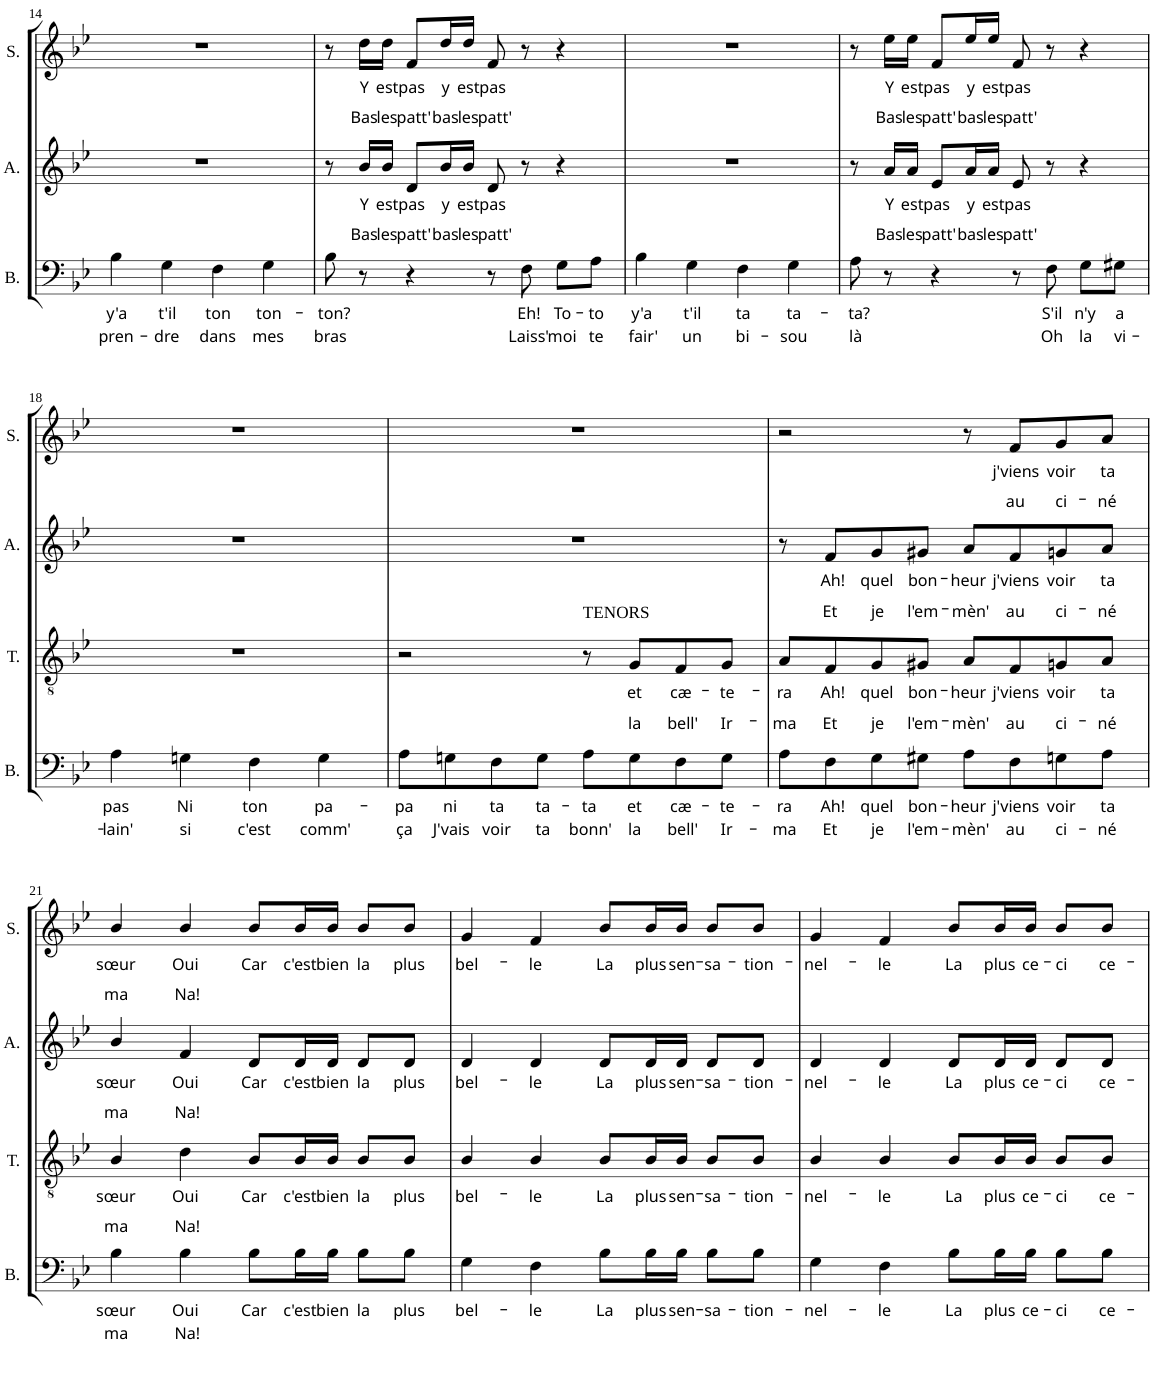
**kern	**text	**text	**kern	**text	**text	**kern	**text	**text	**kern	**text	**text
*part4	*part4	*part4	*part3	*part3	*part3	*part2	*part2	*part2	*part1	*part1	*part1
*staff4	*staff4	*staff4	*staff3	*staff3	*staff3	*staff2	*staff2	*staff2	*staff1	*staff1	*staff1
*I"Bass	*	*	*I"Ténor	*	*	*I"Alto	*	*	*I"Soprano	*	*
*I'B.	*	*	*I'T.	*	*	*I'A.	*	*	*I'S.	*	*
!!LO:PB:g=z
*clefF4	*	*	*clefGv2	*	*	*clefG2	*	*	*clefG2	*	*
*k[b-e-]	*	*	*k[b-e-]	*	*	*k[b-e-]	*	*	*k[b-e-]	*	*
*B-:	*	*	*B-:	*	*	*B-:	*	*	*B-:	*	*
*M4/4	*	*	*M4/4	*	*	*M4/4	*	*	*M4/4	*	*
=14	=14	=14	=14	=14	=14	=14	=14	=14	=14	=14	=14
!	!LO:LY:b	!LO:LY:b	!	!	!	!	!	!	!	!	!
4B-\	y'a	pren-	1r	.	.	1r	.	.	1r	.	.
!	!LO:LY:b	!LO:LY:b	!	!	!	!	!	!	!	!	!
4G\	t'il	-dre	.	.	.	.	.	.	.	.	.
!	!LO:LY:b	!LO:LY:b	!	!	!	!	!	!	!	!	!
4F\	ton	dans	.	.	.	.	.	.	.	.	.
!	!LO:LY:b	!LO:LY:b	!	!	!	!	!	!	!	!	!
4G\	ton-	mes	.	.	.	.	.	.	.	.	.
=15	=15	=15	=15	=15	=15	=15	=15	=15	=15	=15	=15
!	!LO:LY:b	!LO:LY:b	!	!	!	!	!	!	!	!	!
8B-\	-ton?	bras	1r	.	.	8r	.	.	8r	.	.
!	!	!	!	!	!	!	!LO:LY:b	!LO:LY:b	!	!LO:LY:b	!LO:LY:b
8r	.	.	.	.	.	16b-/LL	Y	Bas	16dd\LL	Y	Bas
!	!	!	!	!	!	!	!LO:LY:b	!LO:LY:b	!	!LO:LY:b	!LO:LY:b
.	.	.	.	.	.	16b-/JJ	est	les	16dd\JJ	est	les
!	!	!	!	!	!	!	!LO:LY:b	!LO:LY:b	!	!LO:LY:b	!LO:LY:b
4r	.	.	.	.	.	8d/L	pas	patt'	8f/L	pas	patt'
!	!	!	!	!	!	!	!LO:LY:b	!LO:LY:b	!	!LO:LY:b	!LO:LY:b
.	.	.	.	.	.	16b-/L	y	bas	16dd/L	y	bas
!	!	!	!	!	!	!	!LO:LY:b	!LO:LY:b	!	!LO:LY:b	!LO:LY:b
.	.	.	.	.	.	16b-/JJ	est	les	16dd/JJ	est	les
!	!	!	!	!	!	!	!LO:LY:b	!LO:LY:b	!	!LO:LY:b	!LO:LY:b
8r	.	.	.	.	.	8d/	pas	patt'	8f/	pas	patt'
!	!LO:LY:b	!LO:LY:b	!	!	!	!	!	!	!	!	!
8F\	Eh!	Laiss'	.	.	.	8r	.	.	8r	.	.
!	!LO:LY:b	!LO:LY:b	!	!	!	!	!	!	!	!	!
8G\L	To-	moi	.	.	.	4r	.	.	4r	.	.
!	!LO:LY:b	!LO:LY:b	!	!	!	!	!	!	!	!	!
8A\J	-to	te	.	.	.	.	.	.	.	.	.
=16	=16	=16	=16	=16	=16	=16	=16	=16	=16	=16	=16
!	!LO:LY:b	!LO:LY:b	!	!	!	!	!	!	!	!	!
4B-\	y'a	fair'	1r	.	.	1r	.	.	1r	.	.
!	!LO:LY:b	!LO:LY:b	!	!	!	!	!	!	!	!	!
4G\	t'il	un	.	.	.	.	.	.	.	.	.
!	!LO:LY:b	!LO:LY:b	!	!	!	!	!	!	!	!	!
4F\	ta	bi-	.	.	.	.	.	.	.	.	.
!	!LO:LY:b	!LO:LY:b	!	!	!	!	!	!	!	!	!
4G\	ta-	-sou	.	.	.	.	.	.	.	.	.
=17	=17	=17	=17	=17	=17	=17	=17	=17	=17	=17	=17
!	!LO:LY:b	!LO:LY:b	!	!	!	!	!	!	!	!	!
8A\	-ta?	là	1r	.	.	8r	.	.	8r	.	.
!	!	!	!	!	!	!	!LO:LY:b	!LO:LY:b	!	!LO:LY:b	!LO:LY:b
8r	.	.	.	.	.	16a/LL	Y	Bas	16ee-\LL	Y	Bas
!	!	!	!	!	!	!	!LO:LY:b	!LO:LY:b	!	!LO:LY:b	!LO:LY:b
.	.	.	.	.	.	16a/JJ	est	les	16ee-\JJ	est	les
!	!	!	!	!	!	!	!LO:LY:b	!LO:LY:b	!	!LO:LY:b	!LO:LY:b
4r	.	.	.	.	.	8e-/L	pas	patt'	8f/L	pas	patt'
!	!	!	!	!	!	!	!LO:LY:b	!LO:LY:b	!	!LO:LY:b	!LO:LY:b
.	.	.	.	.	.	16a/L	y	bas	16ee-/L	y	bas
!	!	!	!	!	!	!	!LO:LY:b	!LO:LY:b	!	!LO:LY:b	!LO:LY:b
.	.	.	.	.	.	16a/JJ	est	les	16ee-/JJ	est	les
!	!	!	!	!	!	!	!LO:LY:b	!LO:LY:b	!	!LO:LY:b	!LO:LY:b
8r	.	.	.	.	.	8e-/	pas	patt'	8f/	pas	patt'
!	!LO:LY:b	!LO:LY:b	!	!	!	!	!	!	!	!	!
8F\	S'il	Oh	.	.	.	8r	.	.	8r	.	.
!	!LO:LY:b	!LO:LY:b	!	!	!	!	!	!	!	!	!
8G\L	n'y	la	.	.	.	4r	.	.	4r	.	.
!	!LO:LY:b	!LO:LY:b	!	!	!	!	!	!	!	!	!
8G#X\J	a	vi-	.	.	.	.	.	.	.	.	.
!!LO:LB:g=z
=18	=18	=18	=18	=18	=18	=18	=18	=18	=18	=18	=18
!	!LO:LY:b	!LO:LY:b	!	!	!	!	!	!	!	!	!
4A\	pas	-lain'	1r	.	.	1r	.	.	1r	.	.
!	!LO:LY:b	!LO:LY:b	!	!	!	!	!	!	!	!	!
4Gn\	Ni	si	.	.	.	.	.	.	.	.	.
!	!LO:LY:b	!LO:LY:b	!	!	!	!	!	!	!	!	!
4F\	ton	c'est	.	.	.	.	.	.	.	.	.
!	!LO:LY:b	!LO:LY:b	!	!	!	!	!	!	!	!	!
4G\	pa-	comm'	.	.	.	.	.	.	.	.	.
=19	=19	=19	=19	=19	=19	=19	=19	=19	=19	=19	=19
!	!LO:LY:b	!LO:LY:b	!	!	!	!	!	!	!	!	!
8A\L	-pa	ça	2r	.	.	1r	.	.	1r	.	.
!	!LO:LY:b	!LO:LY:b	!	!	!	!	!	!	!	!	!
8Gn\	ni	J'vais	.	.	.	.	.	.	.	.	.
!	!LO:LY:b	!LO:LY:b	!	!	!	!	!	!	!	!	!
8F\	ta	voir	.	.	.	.	.	.	.	.	.
!	!LO:LY:b	!LO:LY:b	!	!	!	!	!	!	!	!	!
8G\J	ta-	ta	.	.	.	.	.	.	.	.	.
!	!	!	!LO:TX:a:t=TENORS	!	!	!	!	!	!	!	!
!	!LO:LY:b	!LO:LY:b	!	!	!	!	!	!	!	!	!
8A\L	-ta	bonn'	8r	.	.	.	.	.	.	.	.
!	!LO:LY:b	!LO:LY:b	!	!LO:LY:b	!LO:LY:b	!	!	!	!	!	!
8G\	et	la	8G/L	et	la	.	.	.	.	.	.
!	!LO:LY:b	!LO:LY:b	!	!LO:LY:b	!LO:LY:b	!	!	!	!	!	!
8F\	cæ-	bell'	8F/	cæ-	bell'	.	.	.	.	.	.
!	!LO:LY:b	!LO:LY:b	!	!LO:LY:b	!LO:LY:b	!	!	!	!	!	!
8G\J	-te-	Ir-	8G/J	-te-	Ir-	.	.	.	.	.	.
=20	=20	=20	=20	=20	=20	=20	=20	=20	=20	=20	=20
!	!LO:LY:b	!LO:LY:b	!	!LO:LY:b	!LO:LY:b	!	!	!	!	!	!
8A\L	-ra	-ma	8A/L	-ra	-ma	8r	.	.	2r	.	.
!	!LO:LY:b	!LO:LY:b	!	!LO:LY:b	!LO:LY:b	!	!LO:LY:b	!LO:LY:b	!	!	!
8F\	Ah!	Et	8F/	Ah!	Et	8f/L	Ah!	Et	.	.	.
!	!LO:LY:b	!LO:LY:b	!	!LO:LY:b	!LO:LY:b	!	!LO:LY:b	!LO:LY:b	!	!	!
8G\	quel	je	8G/	quel	je	8g/	quel	je	.	.	.
!	!LO:LY:b	!LO:LY:b	!	!LO:LY:b	!LO:LY:b	!	!LO:LY:b	!LO:LY:b	!	!	!
8G#X\J	bon-	l'em-	8G#X/J	bon-	l'em-	8g#X/J	bon-	l'em-	.	.	.
!	!LO:LY:b	!LO:LY:b	!	!LO:LY:b	!LO:LY:b	!	!LO:LY:b	!LO:LY:b	!	!	!
8A\L	-heur	-mèn'	8A/L	-heur	-mèn'	8a/L	-heur	-mèn'	8r	.	.
!	!LO:LY:b	!LO:LY:b	!	!LO:LY:b	!LO:LY:b	!	!LO:LY:b	!LO:LY:b	!	!LO:LY:b	!LO:LY:b
8F\	j'viens	au	8F/	j'viens	au	8f/	j'viens	au	8f/L	j'viens	au
!	!LO:LY:b	!LO:LY:b	!	!LO:LY:b	!LO:LY:b	!	!LO:LY:b	!LO:LY:b	!	!LO:LY:b	!LO:LY:b
8Gn\	voir	ci-	8Gn/	voir	ci-	8gn/	voir	ci-	8g/	voir	ci-
!	!LO:LY:b	!LO:LY:b	!	!LO:LY:b	!LO:LY:b	!	!LO:LY:b	!LO:LY:b	!	!LO:LY:b	!LO:LY:b
8A\J	ta	-né	8A/J	ta	-né	8a/J	ta	-né	8a/J	ta	-né
!!LO:LB:g=z
=21	=21	=21	=21	=21	=21	=21	=21	=21	=21	=21	=21
!	!LO:LY:b	!LO:LY:b	!	!LO:LY:b	!LO:LY:b	!	!LO:LY:b	!LO:LY:b	!	!LO:LY:b	!LO:LY:b
4B-\	sœur	ma	4B-/	sœur	ma	4b-/	sœur	ma	4b-/	sœur	ma
!	!LO:LY:b	!LO:LY:b	!	!LO:LY:b	!LO:LY:b	!	!LO:LY:b	!LO:LY:b	!	!LO:LY:b	!LO:LY:b
4B-\	Oui	Na!	4d\	Oui	Na!	4f/	Oui	Na!	4b-/	Oui	Na!
!	!LO:LY:b	!	!	!LO:LY:b	!	!	!LO:LY:b	!	!	!LO:LY:b	!
8B-\L	Car	.	8B-/L	Car	.	8d/L	Car	.	8b-/L	Car	.
!	!LO:LY:b	!	!	!LO:LY:b	!	!	!LO:LY:b	!	!	!LO:LY:b	!
16B-\L	c'est	.	16B-/L	c'est	.	16d/L	c'est	.	16b-/L	c'est	.
!	!LO:LY:b	!	!	!LO:LY:b	!	!	!LO:LY:b	!	!	!LO:LY:b	!
16B-\JJ	bien	.	16B-/JJ	bien	.	16d/JJ	bien	.	16b-/JJ	bien	.
!	!LO:LY:b	!	!	!LO:LY:b	!	!	!LO:LY:b	!	!	!LO:LY:b	!
8B-\L	la	.	8B-/L	la	.	8d/L	la	.	8b-/L	la	.
!	!LO:LY:b	!	!	!LO:LY:b	!	!	!LO:LY:b	!	!	!LO:LY:b	!
8B-\J	plus	.	8B-/J	plus	.	8d/J	plus	.	8b-/J	plus	.
=22	=22	=22	=22	=22	=22	=22	=22	=22	=22	=22	=22
!	!LO:LY:b	!	!	!LO:LY:b	!	!	!LO:LY:b	!	!	!LO:LY:b	!
4G\	bel-	.	4B-/	bel-	.	4d/	bel-	.	4g/	bel-	.
!	!LO:LY:b	!	!	!LO:LY:b	!	!	!LO:LY:b	!	!	!LO:LY:b	!
4F\	-le	.	4B-/	-le	.	4d/	-le	.	4f/	-le	.
!	!LO:LY:b	!	!	!LO:LY:b	!	!	!LO:LY:b	!	!	!LO:LY:b	!
8B-\L	La	.	8B-/L	La	.	8d/L	La	.	8b-/L	La	.
!	!LO:LY:b	!	!	!LO:LY:b	!	!	!LO:LY:b	!	!	!LO:LY:b	!
16B-\L	plus	.	16B-/L	plus	.	16d/L	plus	.	16b-/L	plus	.
!	!LO:LY:b	!	!	!LO:LY:b	!	!	!LO:LY:b	!	!	!LO:LY:b	!
16B-\JJ	sen-	.	16B-/JJ	sen-	.	16d/JJ	sen-	.	16b-/JJ	sen-	.
!	!LO:LY:b	!	!	!LO:LY:b	!	!	!LO:LY:b	!	!	!LO:LY:b	!
8B-\L	-sa-	.	8B-/L	-sa-	.	8d/L	-sa-	.	8b-/L	-sa-	.
!	!LO:LY:b	!	!	!LO:LY:b	!	!	!LO:LY:b	!	!	!LO:LY:b	!
8B-\J	-tion-	.	8B-/J	-tion-	.	8d/J	-tion-	.	8b-/J	-tion-	.
=23	=23	=23	=23	=23	=23	=23	=23	=23	=23	=23	=23
!	!LO:LY:b	!	!	!LO:LY:b	!	!	!LO:LY:b	!	!	!LO:LY:b	!
4G\	-nel-	.	4B-/	-nel-	.	4d/	-nel-	.	4g/	-nel-	.
!	!LO:LY:b	!	!	!LO:LY:b	!	!	!LO:LY:b	!	!	!LO:LY:b	!
4F\	-le	.	4B-/	-le	.	4d/	-le	.	4f/	-le	.
!	!LO:LY:b	!	!	!LO:LY:b	!	!	!LO:LY:b	!	!	!LO:LY:b	!
8B-\L	La	.	8B-/L	La	.	8d/L	La	.	8b-/L	La	.
!	!LO:LY:b	!	!	!LO:LY:b	!	!	!LO:LY:b	!	!	!LO:LY:b	!
16B-\L	plus	.	16B-/L	plus	.	16d/L	plus	.	16b-/L	plus	.
!	!LO:LY:b	!	!	!LO:LY:b	!	!	!LO:LY:b	!	!	!LO:LY:b	!
16B-\JJ	ce-	.	16B-/JJ	ce-	.	16d/JJ	ce-	.	16b-/JJ	ce-	.
!	!LO:LY:b	!	!	!LO:LY:b	!	!	!LO:LY:b	!	!	!LO:LY:b	!
8B-\L	-ci	.	8B-/L	-ci	.	8d/L	-ci	.	8b-/L	-ci	.
!	!LO:LY:b	!	!	!LO:LY:b	!	!	!LO:LY:b	!	!	!LO:LY:b	!
8B-\J	ce-	.	8B-/J	ce-	.	8d/J	ce-	.	8b-/J	ce-	.
=	=	=	=	=	=	=	=	=	=	=	=
*-	*-	*-	*-	*-	*-	*-	*-	*-	*-	*-	*-
